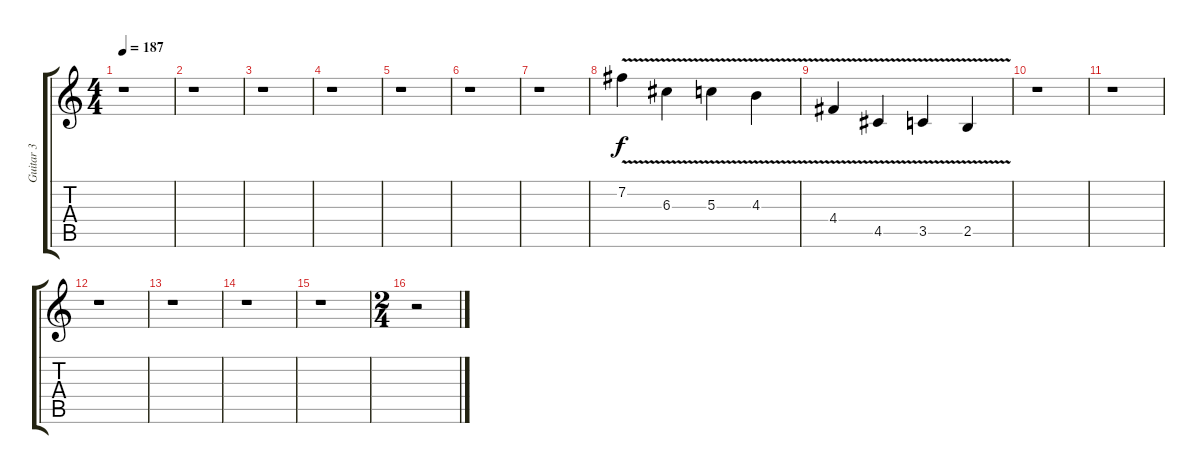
\track ("Guitar 3" "Guitar 3") {instrument distortionguitar}
\staff {score tabs}
\tuning (E4 B3 G3 D3 A2 E2) {hide}
\ts (4 4)
\tempo 187
\clef g2
\ks c
r.1{dy f} |
r.1 |
r.1 |
r.1 |
r.1 |
r.1 |
r.1 |
7.2{v}.4 6.3{v}.4 5.3{v}.4 4.3{v}.4 |
4.4{v}.4 4.5{v}.4 3.5{v}.4 2.5{v}.4 |
r.1 |
r.1 |
r.1 |
r.1 |
r.1 |
r.1 |
\ts (2 4)
r.2
